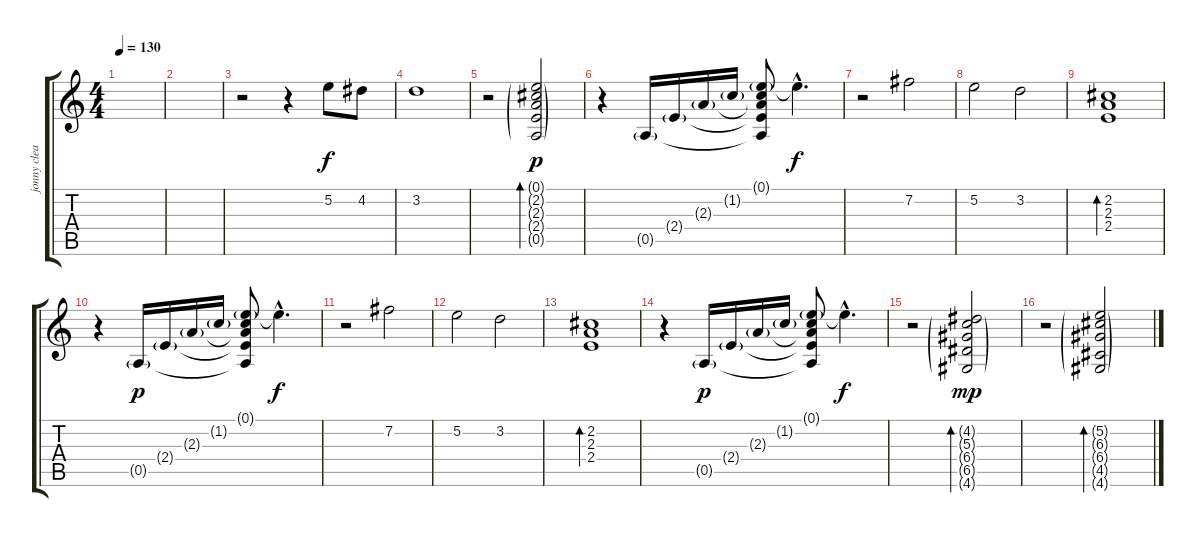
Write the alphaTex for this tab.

\track ("jonny clean" "jonny clea") {instrument electricguitarclean}
\staff {score tabs}
\tuning (E4 B3 G3 D3 A2 E2) {hide}
\ts (4 4)
\tempo 130
\clef g2
\ks c
|
|
r.2 r.4 5.2.8 4.2.8 |
3.2.1 |
r.2 (0.1{g} 2.2{g} 2.3{g} 2.4{g} 0.5{g}).2{bd 480 dy p} |
r.4 0.5{g}.16 2.4{g}.16 2.3{g}.16 1.2{g}.16 (0.1{g} 1.2{t} 2.3{t} 2.4{t} 0.5{t}).8 0.1{hac t}.4{d dy f} |
r.2 7.2.2 |
5.2.2 3.2.2 |
(2.2 2.3 2.4).1{bd 480} |
r.4 0.5{g}.16{dy p} 2.4{g}.16 2.3{g}.16 1.2{g}.16 (0.1{g} 1.2{t} 2.3{t} 2.4{t} 0.5{t}).8 0.1{hac t}.4{d dy f} |
r.2 7.2.2 |
5.2.2 3.2.2 |
(2.2 2.3 2.4).1{bd 480} |
r.4 0.5{g}.16{dy p} 2.4{g}.16 2.3{g}.16 1.2{g}.16 (0.1{g} 1.2{t} 2.3{t} 2.4{t} 0.5{t}).8 0.1{hac t}.4{d dy f} |
r.2 (4.2{g} 5.3{g} 6.4{g} 6.5{g} 4.6{g}).2{bd 480 dy mp} |
r.2 (5.2{g} 6.3{g} 6.4{g} 4.5{g} 4.6{g}).2{bd 480}
